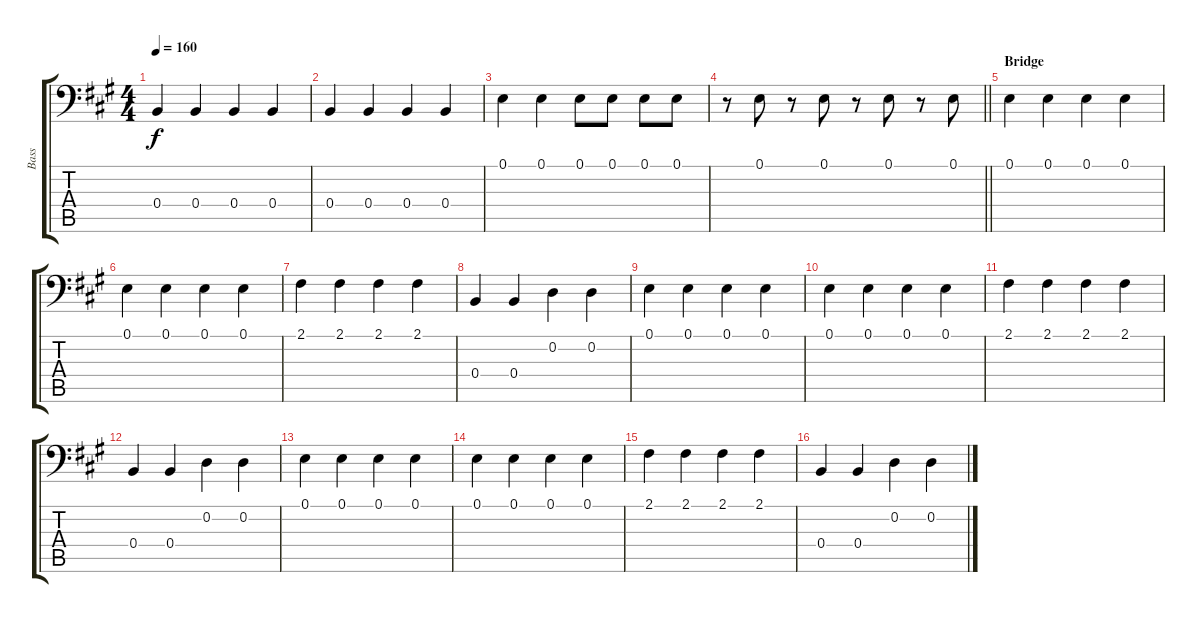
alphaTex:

\track ("Bass" "Bass") {instrument electricbasspick}
\staff {score tabs}
\tuning (E2 D2 C2 B1 A1 G1) {hide}
\ts (4 4)
\tempo 160
\clef f4
\ks a
0.4.4{dy f} 0.4.4 0.4.4 0.4.4 |
0.4.4 0.4.4 0.4.4 0.4.4 |
0.1.4 0.1.4 0.1.8 0.1.8 0.1.8 0.1.8 |
\barLineRight lightlight
r.8 0.1.8 r.8 0.1.8 r.8 0.1.8 r.8 0.1.8 |
\section ("" "Bridge")
0.1.4 0.1.4 0.1.4 0.1.4 |
0.1.4 0.1.4 0.1.4 0.1.4 |
2.1.4 2.1.4 2.1.4 2.1.4 |
0.4.4 0.4.4 0.2.4 0.2.4 |
0.1.4 0.1.4 0.1.4 0.1.4 |
0.1.4 0.1.4 0.1.4 0.1.4 |
2.1.4 2.1.4 2.1.4 2.1.4 |
0.4.4 0.4.4 0.2.4 0.2.4 |
0.1.4 0.1.4 0.1.4 0.1.4 |
0.1.4 0.1.4 0.1.4 0.1.4 |
2.1.4 2.1.4 2.1.4 2.1.4 |
0.4.4 0.4.4 0.2.4 0.2.4
